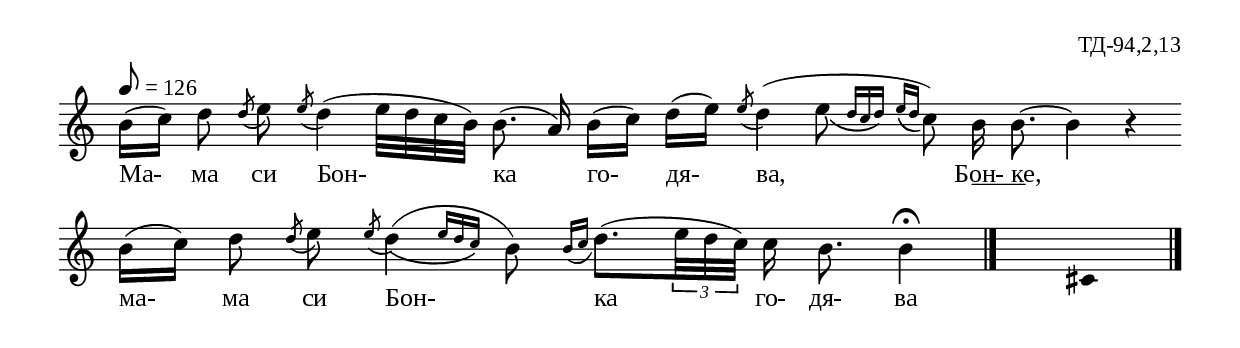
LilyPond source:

%{
td_094_2_13
%}

\include "td-preamble.ly"

\score {
\relative c'' {
\tempo 8 = 126
\cadenzaOn
\phrasingSlurDown
b16[( c]) d8\noBeam \acciaccatura d e \acciaccatura e d4( e32[ d c b]) b8.\noBeam( a16)
b[( c]) d[( e]) \acciaccatura e8 d4( \afterGrace e8\( { d16[ c d]\) } 
\grace { e16[\( d] } c8\)) b16\noBeam b8.~ b4 r
\bar ""
b16[( c]) d8\noBeam \acciaccatura d e \acciaccatura e \afterGrace d4(\( { e16[ d c]\) } b8)
\acciaccatura { b16[ c] } d8.[( \times 2/3 { e32 d c]) } c16\noBeam b8. b4\fermata 
 \bar "|." 
s4 \fixB cis,
 \bar "|." 
}
\addlyrics { Ма- ма си Бон- ка го- дя- ва, 
Бон- \startTextSpan ке, \stopTextSpan ма- ма си Бон- ка го- дя- ва }
%
\layout {
   \context { 
	    \Staff \remove "Time_signature_engraver" } 
  indent = #0
  line-width = 190\mm
  ragged-right=##f
\context {
      \Lyrics
      \consists "Text_spanner_engraver"
      \override TextSpanner #'direction = #DOWN
      \override TextSpanner #'style = #'line    
      \override TextSpanner #'outside-staff-priority = ##f
      \override TextSpanner #'padding = #0.2 % sets the distance of the line from the lyrics
      \override TextSpanner #'bound-details =
      #`((left . ((Y . 0)
                  (padding . 0)
                  (attach-dir . ,LEFT)))
         (left-broken . ((end-on-note . #t)))
         (right . ((Y . 0)
                   (padding . 0)
                   (attach-dir . ,RIGHT))))
    }
  
}
%
\midi { 
	\context {
		\Score tempoWholesPerMinute = #(ly:make-moment 126 8)
		}
	}
}
%
\header{
  opus = "ТД-94,2,13"
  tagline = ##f
}


